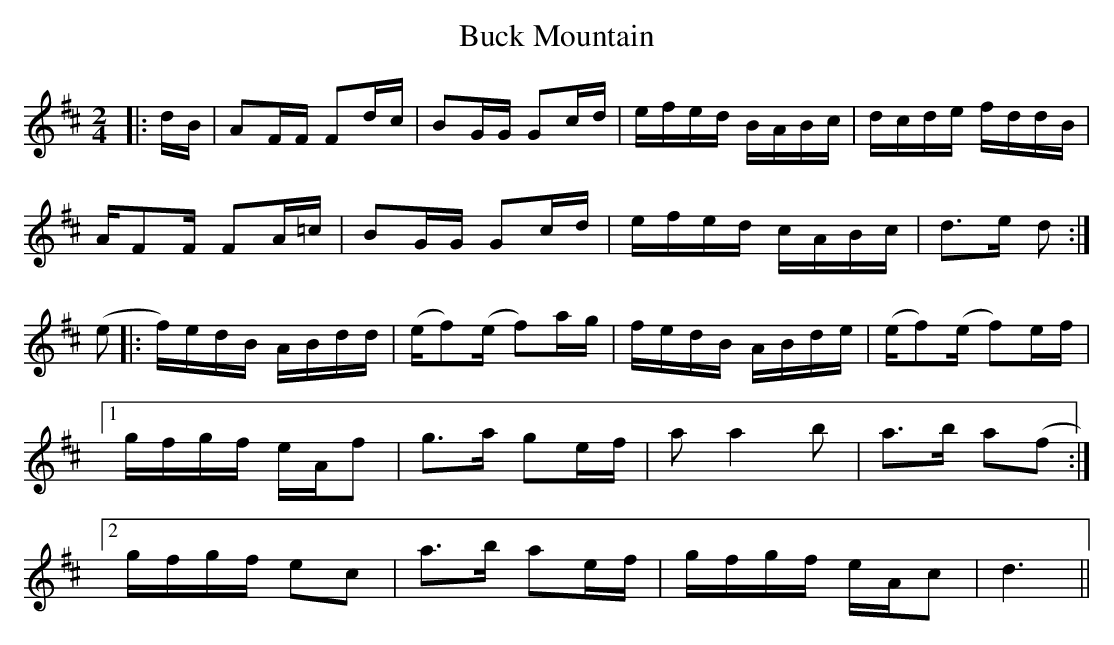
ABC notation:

X:1
T:Buck Mountain
M:2/4
L:1/8
K:D
|: d/B/ | AF/F/ Fd/c/ | BG/G/ Gc/d/ | e/f/e/d/ B/A/B/c/ | d/c/d/e/ f/d/d/B/ |
A/FF/ FA/=c/ | BG/G/ Gc/d/ |e/f/e/d/ c/A/B/c/|d>e d:|
(e |:f/)e/d/B/ A/B/d/d/ | (e/f)(e/ f)a/g/ | f/e/d/B/ A/B/d/e/ | (e/f)(e/ f)e/f/ |1
g/f/g/f/ e/A/f | g>a ge/f/ | aa2b | a>b a(f :|2
g/f/g/f/ ec | a>b ae/f/|g/f/g/f/ e/A/c|d3||
